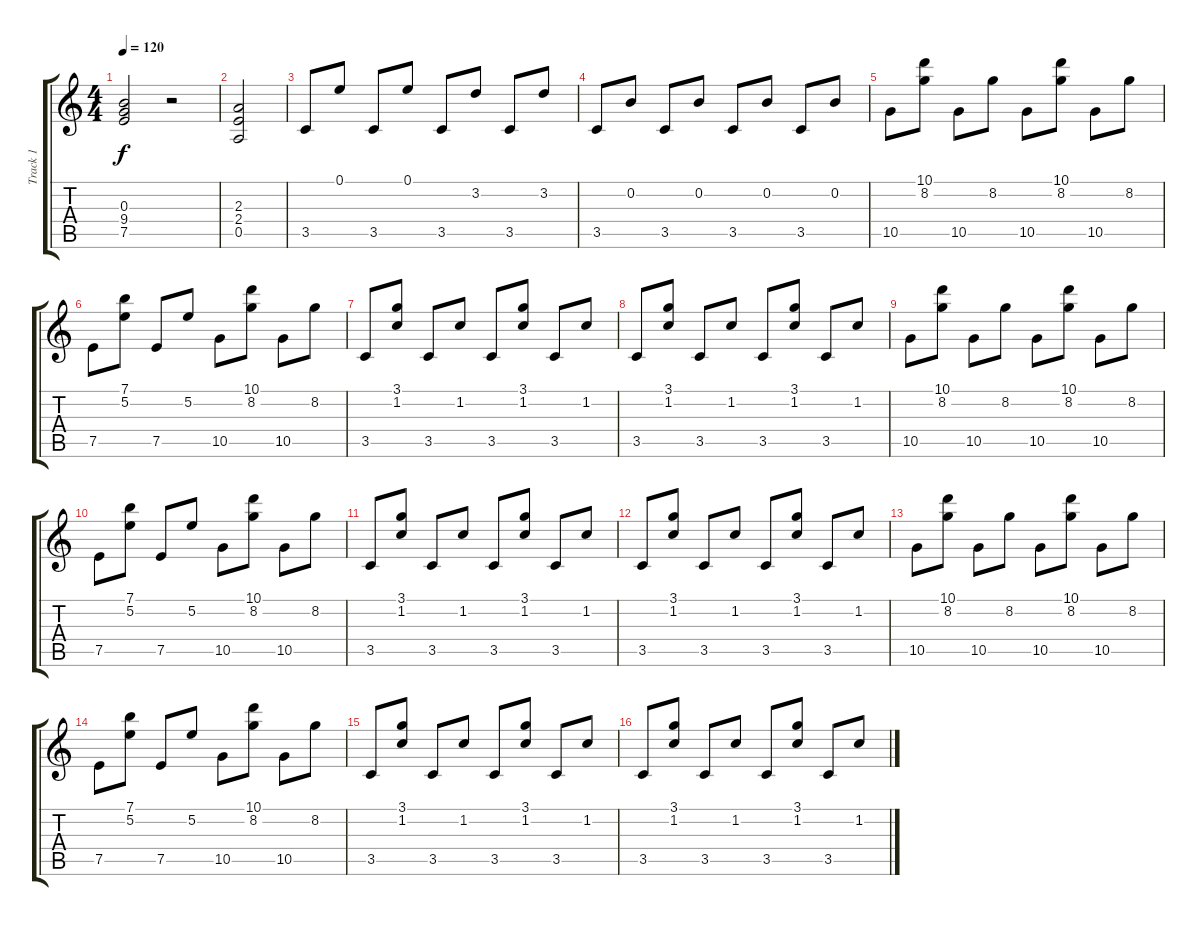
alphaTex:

\track ("Track 1" "Track 1") {instrument acousticguitarsteel}
\staff {score tabs}
\tuning (E4 B3 G3 D3 A2 E2) {hide}
\ts (4 4)
\tempo 120
\clef g2
\ks c
(0.3 9.4 7.5).2{dy f} r.2 |
(2.3 2.4 0.5).2 |
3.5.8 0.1.8 3.5.8 0.1.8 3.5.8 3.2.8 3.5.8 3.2.8 |
3.5.8 0.2.8 3.5.8 0.2.8 3.5.8 0.2.8 3.5.8 0.2.8 |
10.5.8 (10.1 8.2).8 10.5.8 8.2.8 10.5.8 (10.1 8.2).8 10.5.8 8.2.8 |
7.5.8 (7.1 5.2).8 7.5.8 5.2.8 10.5.8 (10.1 8.2).8 10.5.8 8.2.8 |
3.5.8 (3.1 1.2).8 3.5.8 1.2.8 3.5.8 (3.1 1.2).8 3.5.8 1.2.8 |
3.5.8 (3.1 1.2).8 3.5.8 1.2.8 3.5.8 (3.1 1.2).8 3.5.8 1.2.8 |
10.5.8 (10.1 8.2).8 10.5.8 8.2.8 10.5.8 (10.1 8.2).8 10.5.8 8.2.8 |
7.5.8 (7.1 5.2).8 7.5.8 5.2.8 10.5.8 (10.1 8.2).8 10.5.8 8.2.8 |
3.5.8 (3.1 1.2).8 3.5.8 1.2.8 3.5.8 (3.1 1.2).8 3.5.8 1.2.8 |
3.5.8 (3.1 1.2).8 3.5.8 1.2.8 3.5.8 (3.1 1.2).8 3.5.8 1.2.8 |
10.5.8 (10.1 8.2).8 10.5.8 8.2.8 10.5.8 (10.1 8.2).8 10.5.8 8.2.8 |
7.5.8 (7.1 5.2).8 7.5.8 5.2.8 10.5.8 (10.1 8.2).8 10.5.8 8.2.8 |
3.5.8 (3.1 1.2).8 3.5.8 1.2.8 3.5.8 (3.1 1.2).8 3.5.8 1.2.8 |
3.5.8 (3.1 1.2).8 3.5.8 1.2.8 3.5.8 (3.1 1.2).8 3.5.8 1.2.8
